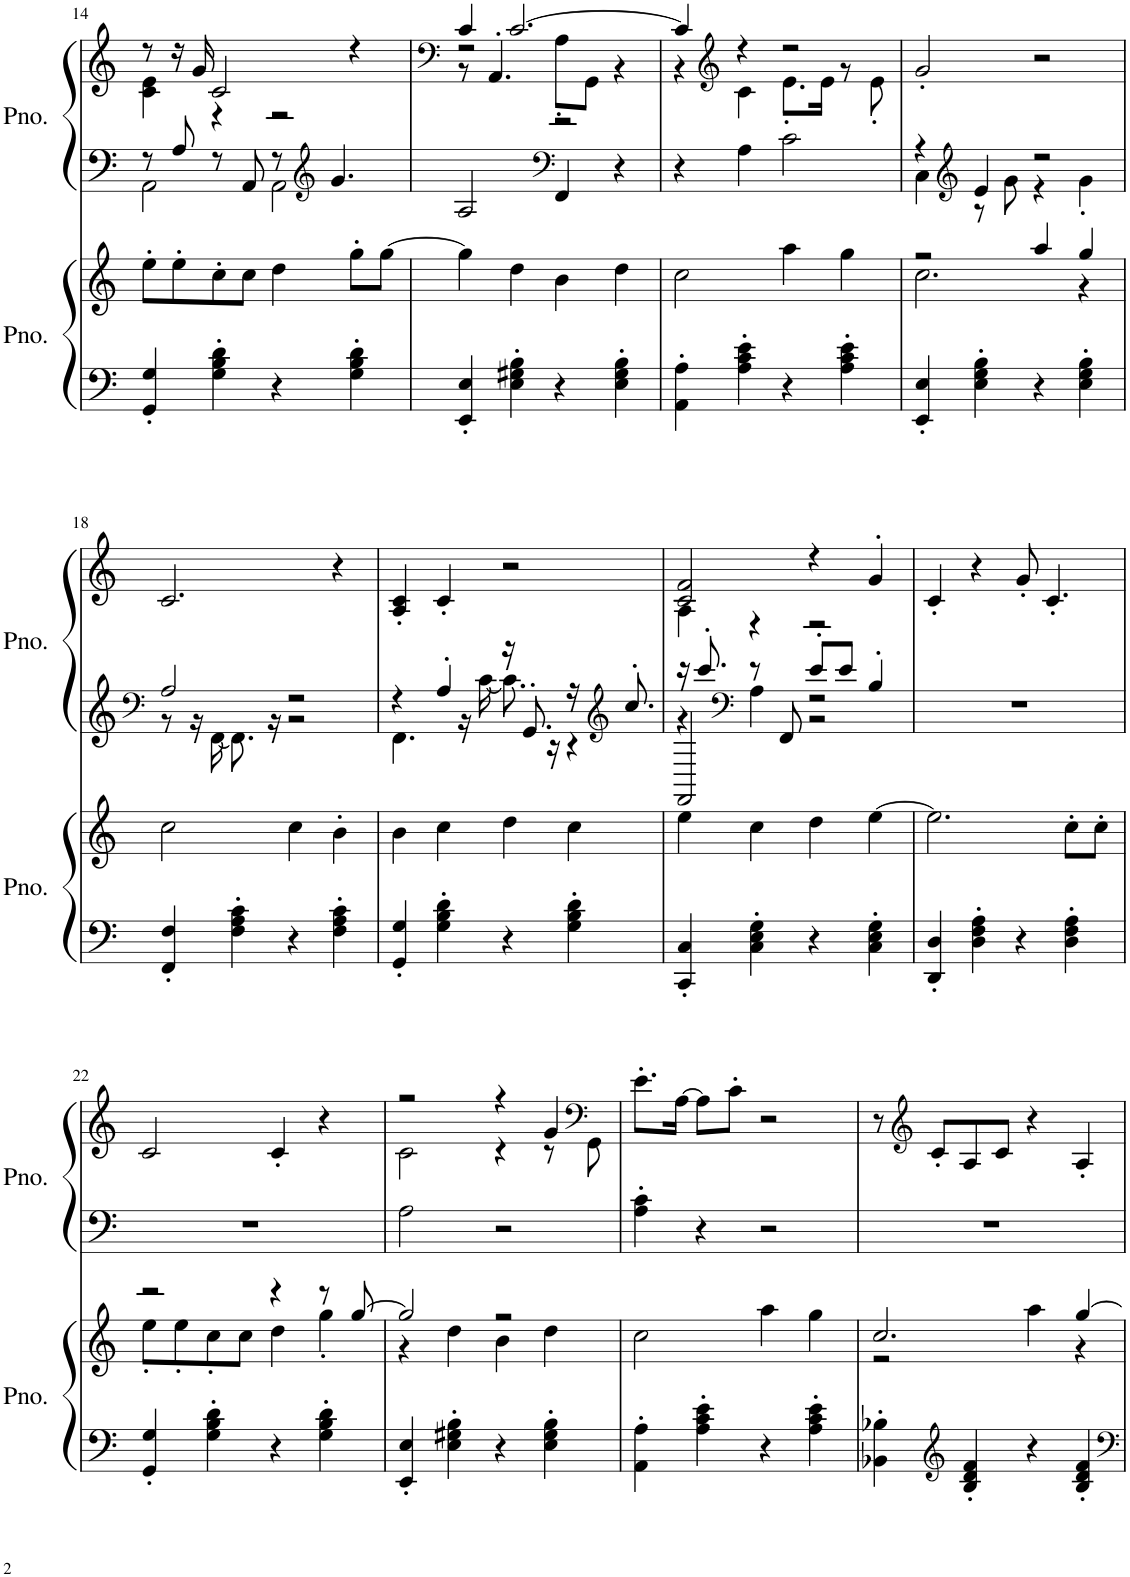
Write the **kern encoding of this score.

**kern	**kern	**kern	**kern
*part2	*part2	*part1	*part1
*staff4	*staff3	*staff2	*staff1
*I"Piano	*	*I"Piano	*
*I'Pno.	*	*I'Pno.	*
!!LO:PB:g=z
*clefF4	*clefG2	*clefF4	*clefG2
*k[]	*k[]	*k[]	*k[]
*M4/4	*M4/4	*M4/4	*M4/4
=14	=14	=14	=14
*	*	*^	*^
4GG/' 4G/'	8ee'\L	8r	2AA\	8r	4c\ 4e\
.	8ee'\	8A/	.	16r	.
.	.	.	.	16g/	.
4G\' 4B\' 4d\'	8cc'\	8r	.	2c/	4r
.	8cc\J	8AA/	.	.	.
4r	4dd\	8r	2AA\	.	2r
*	*	*clefG2	*	*	*
.	.	4.g/	.	.	.
4G\' 4B\' 4d\'	8gg'\L	.	.	4r	.
.	[8gg\J	.	.	.	.
*	*	*v	*v	*	*
*	*	*	*v	*v
=15	=15	=15	=15
*	*	*	*clefF4
*	*	*	*^
*	*	*	*	*^
4EE/' 4E/'	4gg\]	2A/	4c/	2r	8r
.	.	.	.	.	4.AA'/
4E\' 4G#X\' 4B\'	4dd\	.	[2.c/	.	.
*	*	*clefF4	*	*	*
4r	4b\	4FF/	.	8A'\L	2r
.	.	.	.	8GG\J	.
4E\' 4G#\' 4B\'	4dd\	4r	.	4r	.
*	*	*	*	*v	*v
=16	=16	=16	=16	=16
4AA\' 4A\'	2cc\	4r	4c/]	4r
*	*	*	*clefG2	*
4A\' 4c\' 4e\'	.	4A\	4r	4c\
4r	4aa\	2c\	2r	8.e'\L
.	.	.	.	16e\Jk
4A\' 4c\' 4e\'	4gg\	.	.	8r
.	.	.	.	8e'\
*	*	*	*v	*v
=17	=17	=17	=17
*	*^	*^	*
4EE/' 4E/'	2r	2.cc\	4r	4C\	2g'/
*	*	*	*clefG2	*	*
4E\' 4G\' 4B\'	.	.	4e/	8r	.
.	.	.	.	8g\	.
4r	4aa/	.	2r	4r	2r
4E\' 4G\' 4B\'	4gg/	4r	.	4g'\	.
*	*v	*v	*	*	*
!!LO:LB:g=z
=18	=18	=18	=18	=18
*	*	*clefF4	*	*
4FF/' 4F/'	2cc\	2A/	8r	2.c/
.	.	.	16r	.
.	.	.	[16FF\	.
4F\' 4A\' 4c\'	.	.	8.FF\]	.
.	.	.	16r	.
4r	4cc\	2r	2r	.
4F\' 4A\' 4c\'	4b'\	.	.	4r
=19	=19	=19	=19	=19
4GG/' 4G/'	4b\	4r	4.FF\	4A/' 4c/'
4G\' 4B\' 4d\'	4cc\	4A'/	.	4c'/
.	.	.	16r	.
.	.	.	[16c\	.
4r	4dd\	16r	8.c\]	2r
.	.	8.GG'/	.	.
.	.	.	16r	.
4G\' 4B\' 4d\'	4cc\	16r	4r	.
*	*	*clefG2	*	*
.	.	8.cc'/	.	.
=20	=20	=20	=20	=20
*	*	*	*^	*^
4CC/' 4C/'	4ee\	16r	4r	2FF/	2c/ 2f/	4A\
.	.	8.ccc'/	.	.	.	.
*	*	*clefF4	*	*	*	*
4C\' 4E\' 4G\'	4cc\	8r	4A\	.	.	4r
.	.	8FF/	.	.	.	.
4r	4dd\	8e'/L	2r	2r	4r	2r
.	.	8e/J	.	.	.	.
4C\' 4E\' 4G\'	[4ee\	4B'/	.	.	4g'/	.
*	*	*v	*v	*v	*	*
*	*	*	*v	*v
=21	=21	=21	=21
4DD/' 4D/'	2.ee\]	1r	4c'/
4D\' 4F\' 4A\'	.	.	4r
4r	.	.	8g'/
.	.	.	4.c'/
4D\' 4F\' 4A\'	8cc'\L	.	.
.	8cc'\J	.	.
!!LO:LB:g=z
=22	=22	=22	=22
*	*^	*	*
4GG/' 4G/'	2r	8ee'\L	1r	2c/
.	.	8ee'\	.	.
4G\' 4B\' 4d\'	.	8cc'\	.	.
.	.	8cc\J	.	.
4r	4r	4dd\	.	4c'/
4G\' 4B\' 4d\'	8r	4gg'\	.	4r
.	[8gg/	.	.	.
=23	=23	=23	=23	=23
*	*	*	*	*^
4EE/' 4E/'	2gg/]	4r	2A\	2r	2c\
4E\' 4G#X\' 4B\'	.	4dd\	.	.	.
4r	2r	4b\	2r	4r	4r
4E\' 4G#\' 4B\'	.	4dd\	.	4g/	8r
*	*	*	*	*clefF4	*
.	.	.	.	.	8GG\
*	*v	*v	*	*v	*v
=24	=24	=24	=24
4AA\' 4A\'	2cc\	4A\' 4c\'	8.e'\L
.	.	.	[16A\Jk
4A\' 4c\' 4e\'	.	4r	8A\L]
.	.	.	8c'\J
4r	4aa\	2r	2r
4A\' 4c\' 4e\'	4gg\	.	.
=25	=25	=25	=25
*	*^	*	*
4BB-X\' 4B-X\'	2.cc/	2r	1r	8r
*	*	*	*	*clefG2
.	.	.	.	8c'/L
*clefG2	*	*	*	*
4B-/' 4d/' 4f/'	.	.	.	8A/
.	.	.	.	8c/J
4r	.	4aa\	.	4r
4B-/' 4d/' 4f/'	[4gg/	4r	.	4A'/
*	*v	*v	*	*
=	=	=	=
*-	*-	*-	*-
